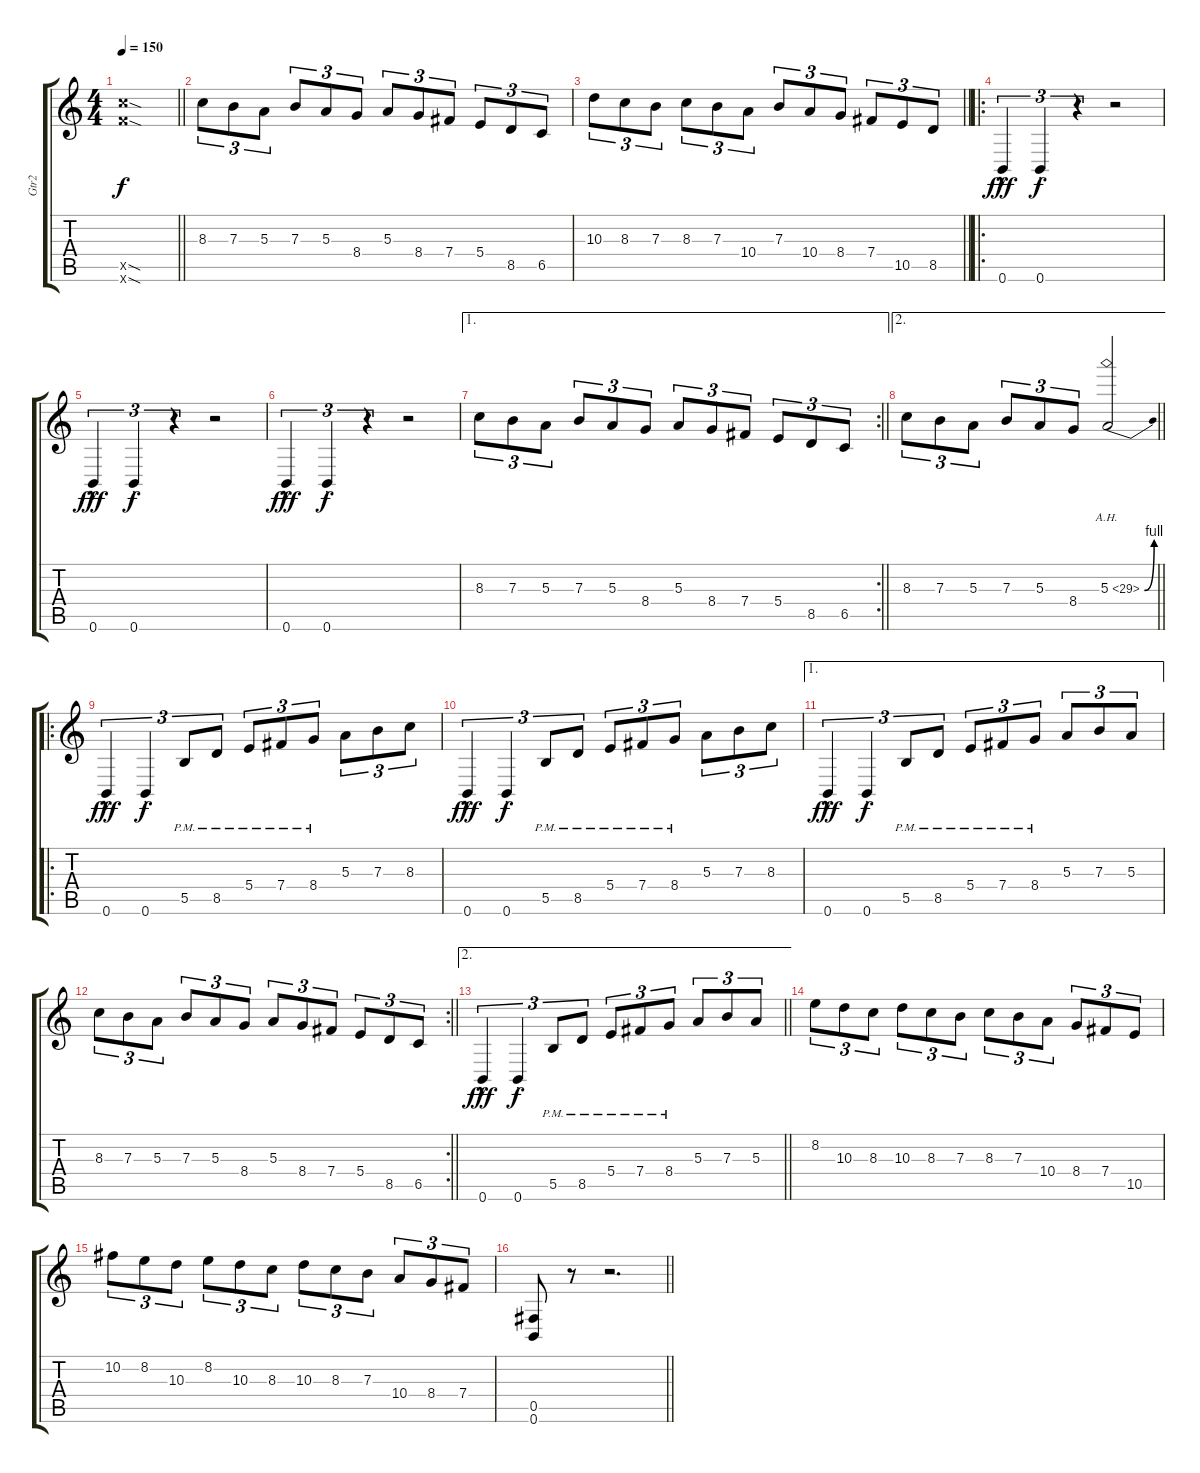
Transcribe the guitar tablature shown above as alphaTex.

\track ("Gtr2" "Gtr2") {instrument distortionguitar}
\staff {score tabs}
\tuning (Db4 Ab3 E3 B2 Gb2 B1) {hide}
\ts (4 4)
\tempo 150
\clef g2
\barLineRight lightlight
\ks c
(18.5{sod x} 18.6{sod x}).1{dy f instrument distortionguitar} |
\section ("" "")
8.3.8{tu (3 2)} 7.3.8{tu (3 2)} 5.3.8{tu (3 2)} 7.3.8{tu (3 2)} 5.3.8{tu (3 2)} 8.4.8{tu (3 2)} 5.3.8{tu (3 2)} 8.4.8{tu (3 2)} 7.4.8{tu (3 2)} 5.4.8{tu (3 2)} 8.5.8{tu (3 2)} 6.5.8{tu (3 2)} |
\barLineRight lightlight
10.3.8{tu (3 2)} 8.3.8{tu (3 2)} 7.3.8{tu (3 2)} 8.3.8{tu (3 2)} 7.3.8{tu (3 2)} 10.4.8{tu (3 2)} 7.3.8{tu (3 2)} 10.4.8{tu (3 2)} 8.4.8{tu (3 2)} 7.4.8{tu (3 2)} 10.5.8{tu (3 2)} 8.5.8{tu (3 2)} |
\ro
\section ("" "")
0.6{hac}.4{tu (3 2) dy fff} 0.6{st}.4{tu (3 2) dy f} r.4{tu (3 2)} r.2 |
0.6{hac}.4{tu (3 2) dy fff} 0.6{st}.4{tu (3 2) dy f} r.4{tu (3 2)} r.2 |
0.6{hac}.4{tu (3 2) dy fff} 0.6{st}.4{tu (3 2) dy f} r.4{tu (3 2)} r.2 |
\ae 1
\rc 2
\barLineRight lightlight
8.3.8{tu (3 2)} 7.3.8{tu (3 2)} 5.3.8{tu (3 2)} 7.3.8{tu (3 2)} 5.3.8{tu (3 2)} 8.4.8{tu (3 2)} 5.3.8{tu (3 2)} 8.4.8{tu (3 2)} 7.4.8{tu (3 2)} 5.4.8{tu (3 2)} 8.5.8{tu (3 2)} 6.5.8{tu (3 2)} |
\ae 2
\barLineRight lightlight
8.3.8{tu (3 2)} 7.3.8{tu (3 2)} 5.3.8{tu (3 2)} 7.3.8{tu (3 2)} 5.3.8{tu (3 2)} 8.4.8{tu (3 2)} 5.3{be (bend 0 0 60 4) ah 24}.2 |
\ro
0.6{hac}.4{tu (3 2) dy fff} 0.6{st}.4{tu (3 2) dy f} 5.5{pm}.8{tu (3 2)} 8.5{pm}.8{tu (3 2)} 5.4{pm}.8{tu (3 2)} 7.4{pm}.8{tu (3 2)} 8.4{pm}.8{tu (3 2)} 5.3.8{tu (3 2)} 7.3.8{tu (3 2)} 8.3.8{tu (3 2)} |
0.6{hac}.4{tu (3 2) dy fff} 0.6{st}.4{tu (3 2) dy f} 5.5{pm}.8{tu (3 2)} 8.5{pm}.8{tu (3 2)} 5.4{pm}.8{tu (3 2)} 7.4{pm}.8{tu (3 2)} 8.4{pm}.8{tu (3 2)} 5.3.8{tu (3 2)} 7.3.8{tu (3 2)} 8.3.8{tu (3 2)} |
\ae 1
0.6{hac}.4{tu (3 2) dy fff} 0.6{st}.4{tu (3 2) dy f} 5.5{pm}.8{tu (3 2)} 8.5{pm}.8{tu (3 2)} 5.4{pm}.8{tu (3 2)} 7.4{pm}.8{tu (3 2)} 8.4{pm}.8{tu (3 2)} 5.3.8{tu (3 2)} 7.3.8{tu (3 2)} 5.3.8{tu (3 2)} |
\rc 2
\barLineRight lightlight
8.3.8{tu (3 2)} 7.3.8{tu (3 2)} 5.3.8{tu (3 2)} 7.3.8{tu (3 2)} 5.3.8{tu (3 2)} 8.4.8{tu (3 2)} 5.3.8{tu (3 2)} 8.4.8{tu (3 2)} 7.4.8{tu (3 2)} 5.4.8{tu (3 2)} 8.5.8{tu (3 2)} 6.5.8{tu (3 2)} |
\ae 2
\barLineRight lightlight
0.6{hac}.4{tu (3 2) dy fff} 0.6{st}.4{tu (3 2) dy f} 5.5{pm}.8{tu (3 2)} 8.5{pm}.8{tu (3 2)} 5.4{pm}.8{tu (3 2)} 7.4{pm}.8{tu (3 2)} 8.4{pm}.8{tu (3 2)} 5.3.8{tu (3 2)} 7.3.8{tu (3 2)} 5.3.8{tu (3 2)} |
\section ("" "")
8.2.8{tu (3 2)} 10.3.8{tu (3 2)} 8.3.8{tu (3 2)} 10.3.8{tu (3 2)} 8.3.8{tu (3 2)} 7.3.8{tu (3 2)} 8.3.8{tu (3 2)} 7.3.8{tu (3 2)} 10.4.8{tu (3 2)} 8.4.8{tu (3 2)} 7.4.8{tu (3 2)} 10.5.8{tu (3 2)} |
10.2.8{tu (3 2)} 8.2.8{tu (3 2)} 10.3.8{tu (3 2)} 8.2.8{tu (3 2)} 10.3.8{tu (3 2)} 8.3.8{tu (3 2)} 10.3.8{tu (3 2)} 8.3.8{tu (3 2)} 7.3.8{tu (3 2)} 10.4.8{tu (3 2)} 8.4.8{tu (3 2)} 7.4.8{tu (3 2)} |
\barLineRight lightlight
(0.5 0.6).8 r.8 r.2{d}
